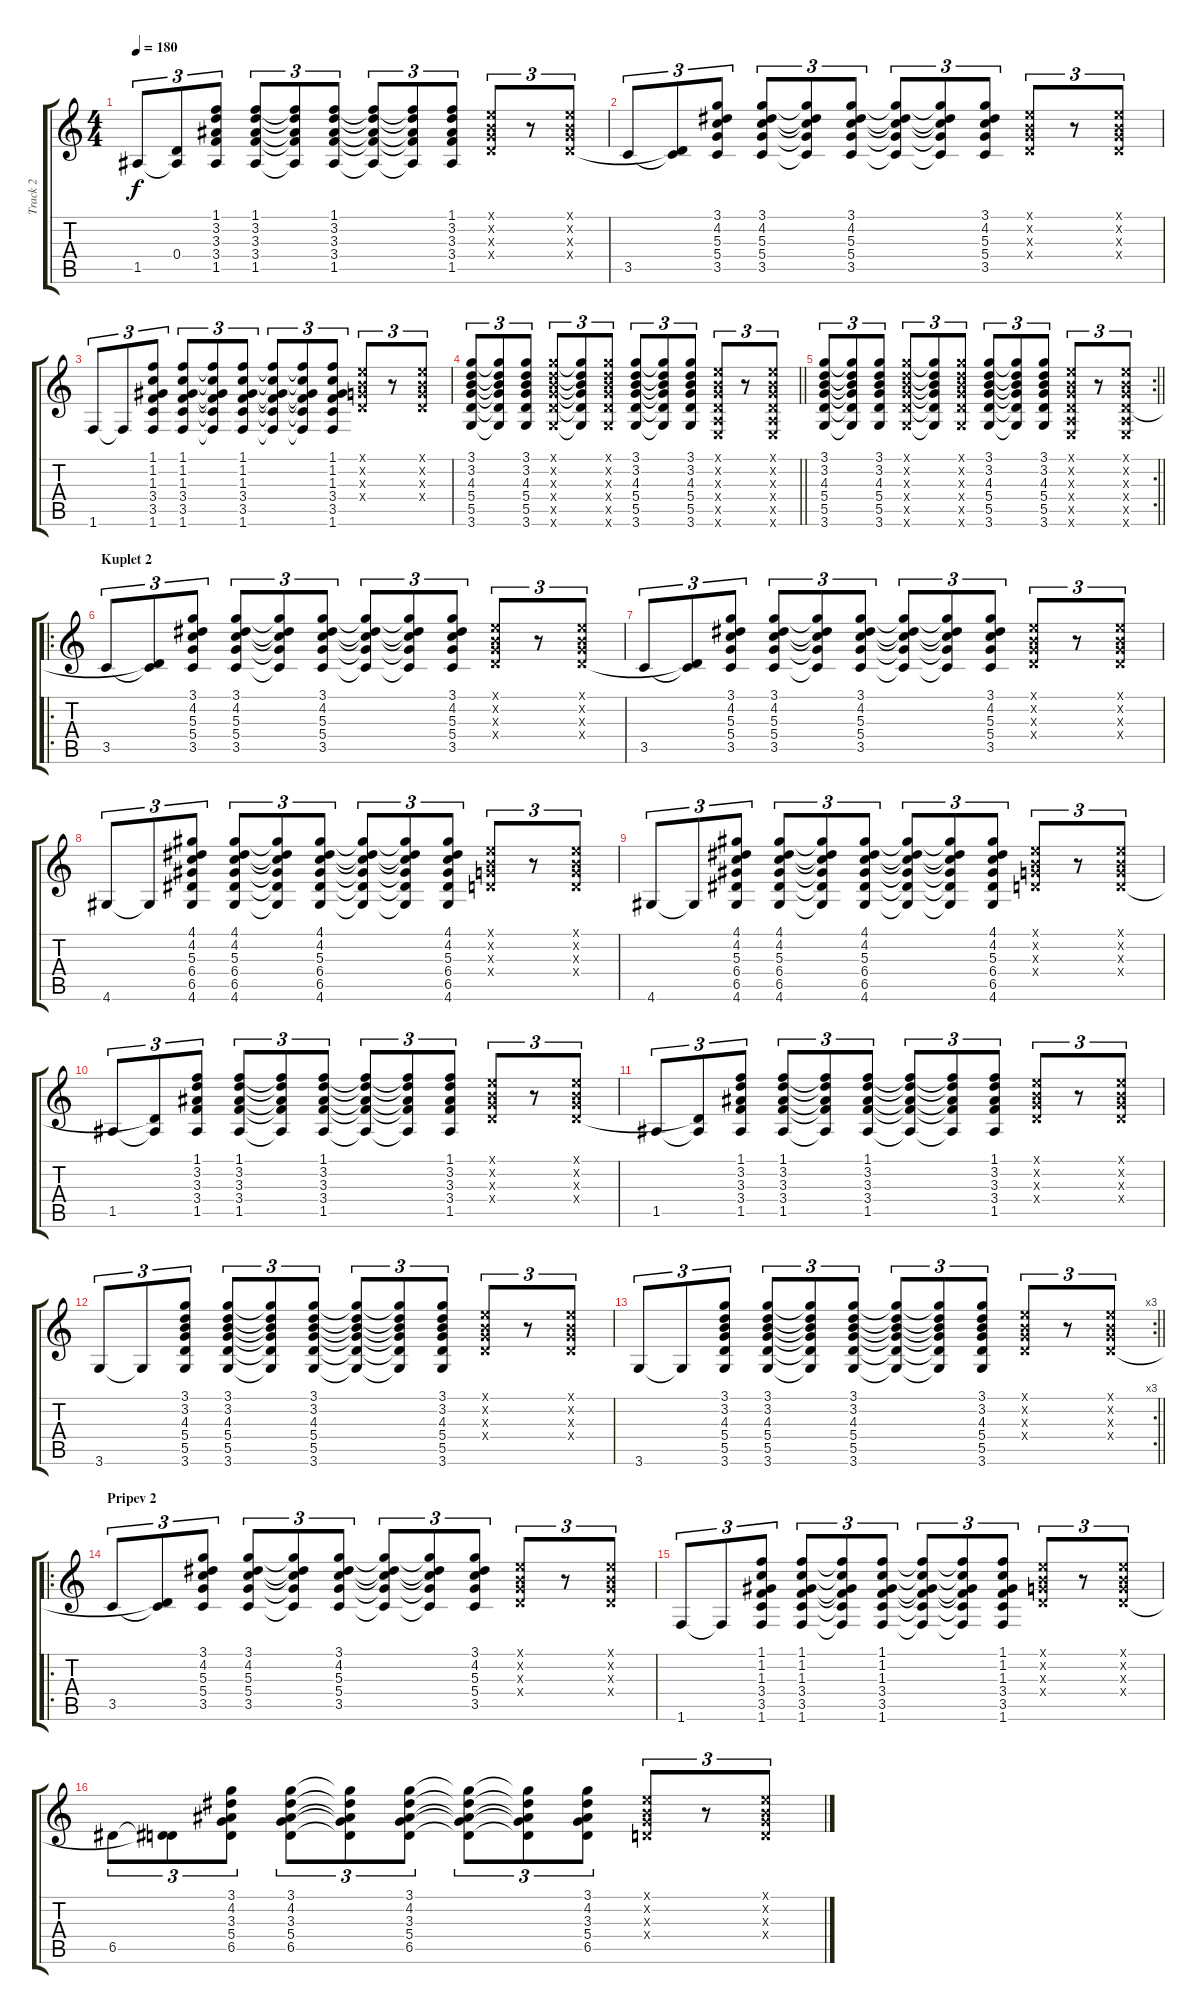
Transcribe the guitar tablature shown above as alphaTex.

\track ("Track 2" "Track 2") {instrument acousticguitarsteel}
\staff {score tabs}
\tuning (E4 B3 G3 D3 A2 E2) {hide}
\ts (4 4)
\tempo 180
\clef g2
\ks c
1.5.8{tu (3 2) dy f} (0.4{t} 1.5{t}).8{tu (3 2)} (1.1 3.2 3.3 3.4 1.5).8{tu (3 2)} (1.1 3.2 3.3 3.4 1.5).8{tu (3 2)} (1.1{t} 3.2{t} 3.3{t} 3.4{t} 1.5{t}).8{tu (3 2)} (1.1 3.2 3.3 3.4 1.5).8{tu (3 2)} (1.1{t} 3.2{t} 3.3{t} 3.4{t} 1.5{t}).8{tu (3 2)} (1.1{t} 3.2{t} 3.3{t} 3.4{t} 1.5{t}).8{tu (3 2)} (1.1 3.2 3.3 3.4 1.5).8{tu (3 2)} (0.1{x} 0.2{x} 0.3{x} 0.4{x}).8{tu (3 2)} r.8{tu (3 2)} (0.1{x} 0.2{x} 0.3{x} 0.4{x}).8{tu (3 2)} |
3.5.8{tu (3 2)} (0.4{t} 3.5{t}).8{tu (3 2)} (3.1 4.2 5.3 5.4 3.5).8{tu (3 2)} (3.1 4.2 5.3 5.4 3.5).8{tu (3 2)} (3.1{t} 4.2{t} 5.3{t} 5.4{t} 3.5{t}).8{tu (3 2)} (3.1 4.2 5.3 5.4 3.5).8{tu (3 2)} (3.1{t} 4.2{t} 5.3{t} 5.4{t} 3.5{t}).8{tu (3 2)} (3.1{t} 4.2{t} 5.3{t} 5.4{t} 3.5{t}).8{tu (3 2)} (3.1 4.2 5.3 5.4 3.5).8{tu (3 2)} (0.1{x} 0.2{x} 0.3{x} 0.4{x}).8{tu (3 2)} r.8{tu (3 2)} (0.1{x} 0.2{x} 0.3{x} 0.4{x}).8{tu (3 2)} |
1.6.8{tu (3 2)} 1.6{t}.8{tu (3 2)} (1.1 1.2 1.3 3.4 3.5 1.6).8{tu (3 2)} (1.1 1.2 1.3 3.4 3.5 1.6).8{tu (3 2)} (1.1{t} 1.2{t} 1.3{t} 3.4{t} 3.5{t} 1.6{t}).8{tu (3 2)} (1.1 1.2 1.3 3.4 3.5 1.6).8{tu (3 2)} (1.1{t} 1.2{t} 1.3{t} 3.4{t} 3.5{t} 1.6{t}).8{tu (3 2)} (1.1{t} 1.2{t} 1.3{t} 3.4{t} 3.5{t} 1.6{t}).8{tu (3 2)} (1.1 1.2 1.3 3.4 3.5 1.6).8{tu (3 2)} (0.1{x} 0.2{x} 0.3{x} 0.4{x}).8{tu (3 2)} r.8{tu (3 2)} (0.1{x} 0.2{x} 0.3{x} 0.4{x}).8{tu (3 2)} |
\barLineRight lightlight
(3.1 3.2 4.3 5.4 5.5 3.6).8{tu (3 2)} (3.1{t} 3.2{t} 4.3{t} 5.4{t} 5.5{t} 3.6{t}).8{tu (3 2)} (3.1 3.2 4.3 5.4 5.5 3.6).8{tu (3 2)} (3.1{x} 3.2{x} 4.3{x} 5.4{x} 5.5{x} 3.6{x}).8{tu (3 2)} (3.1{t} 3.2{t} 4.3{t} 5.4{t} 5.5{t} 3.6{t}).8{tu (3 2)} (3.1{x} 3.2{x} 4.3{x} 5.4{x} 5.5{x} 3.6{x}).8{tu (3 2)} (3.1 3.2 4.3 5.4 5.5 3.6).8{tu (3 2)} (3.1{t} 3.2{t} 4.3{t} 5.4{t} 5.5{t} 3.6{t}).8{tu (3 2)} (3.1 3.2 4.3 5.4 5.5 3.6).8{tu (3 2)} (0.1{x} 0.2{x} 0.3{x} 0.4{x} 0.5{x} 0.6{x}).8{tu (3 2)} r.8{tu (3 2)} (0.1{x} 0.2{x} 0.3{x} 0.4{x} 0.5{x} 0.6{x}).8{tu (3 2)} |
\rc 2
\barLineRight lightlight
(3.1 3.2 4.3 5.4 5.5 3.6).8{tu (3 2)} (3.1{t} 3.2{t} 4.3{t} 5.4{t} 5.5{t} 3.6{t}).8{tu (3 2)} (3.1 3.2 4.3 5.4 5.5 3.6).8{tu (3 2)} (3.1{x} 3.2{x} 4.3{x} 5.4{x} 5.5{x} 3.6{x}).8{tu (3 2)} (3.1{t} 3.2{t} 4.3{t} 5.4{t} 5.5{t} 3.6{t}).8{tu (3 2)} (3.1{x} 3.2{x} 4.3{x} 5.4{x} 5.5{x} 3.6{x}).8{tu (3 2)} (3.1 3.2 4.3 5.4 5.5 3.6).8{tu (3 2)} (3.1{t} 3.2{t} 4.3{t} 5.4{t} 5.5{t} 3.6{t}).8{tu (3 2)} (3.1 3.2 4.3 5.4 5.5 3.6).8{tu (3 2)} (0.1{x} 0.2{x} 0.3{x} 0.4{x} 0.5{x} 0.6{x}).8{tu (3 2)} r.8{tu (3 2)} (0.1{x} 0.2{x} 0.3{x} 0.4{x} 0.5{x} 0.6{x}).8{tu (3 2)} |
\ro
\section ("" "Kuplet 2")
3.5.8{tu (3 2)} (0.4{t} 3.5{t}).8{tu (3 2)} (3.1 4.2 5.3 5.4 3.5).8{tu (3 2)} (3.1 4.2 5.3 5.4 3.5).8{tu (3 2)} (3.1{t} 4.2{t} 5.3{t} 5.4{t} 3.5{t}).8{tu (3 2)} (3.1 4.2 5.3 5.4 3.5).8{tu (3 2)} (3.1{t} 4.2{t} 5.3{t} 5.4{t} 3.5{t}).8{tu (3 2)} (3.1{t} 4.2{t} 5.3{t} 5.4{t} 3.5{t}).8{tu (3 2)} (3.1 4.2 5.3 5.4 3.5).8{tu (3 2)} (0.1{x} 0.2{x} 0.3{x} 0.4{x}).8{tu (3 2)} r.8{tu (3 2)} (0.1{x} 0.2{x} 0.3{x} 0.4{x}).8{tu (3 2)} |
3.5.8{tu (3 2)} (0.4{t} 3.5{t}).8{tu (3 2)} (3.1 4.2 5.3 5.4 3.5).8{tu (3 2)} (3.1 4.2 5.3 5.4 3.5).8{tu (3 2)} (3.1{t} 4.2{t} 5.3{t} 5.4{t} 3.5{t}).8{tu (3 2)} (3.1 4.2 5.3 5.4 3.5).8{tu (3 2)} (3.1{t} 4.2{t} 5.3{t} 5.4{t} 3.5{t}).8{tu (3 2)} (3.1{t} 4.2{t} 5.3{t} 5.4{t} 3.5{t}).8{tu (3 2)} (3.1 4.2 5.3 5.4 3.5).8{tu (3 2)} (0.1{x} 0.2{x} 0.3{x} 0.4{x}).8{tu (3 2)} r.8{tu (3 2)} (0.1{x} 0.2{x} 0.3{x} 0.4{x}).8{tu (3 2)} |
4.6.8{tu (3 2)} 4.6{t}.8{tu (3 2)} (4.1 4.2 5.3 6.4 6.5 4.6).8{tu (3 2)} (4.1 4.2 5.3 6.4 6.5 4.6).8{tu (3 2)} (4.1{t} 4.2{t} 5.3{t} 6.4{t} 6.5{t} 4.6{t}).8{tu (3 2)} (4.1 4.2 5.3 6.4 6.5 4.6).8{tu (3 2)} (4.1{t} 4.2{t} 5.3{t} 6.4{t} 6.5{t} 4.6{t}).8{tu (3 2)} (4.1{t} 4.2{t} 5.3{t} 6.4{t} 6.5{t} 4.6{t}).8{tu (3 2)} (4.1 4.2 5.3 6.4 6.5 4.6).8{tu (3 2)} (0.1{x} 0.2{x} 0.3{x} 0.4{x}).8{tu (3 2)} r.8{tu (3 2)} (0.1{x} 0.2{x} 0.3{x} 0.4{x}).8{tu (3 2)} |
4.6.8{tu (3 2)} 4.6{t}.8{tu (3 2)} (4.1 4.2 5.3 6.4 6.5 4.6).8{tu (3 2)} (4.1 4.2 5.3 6.4 6.5 4.6).8{tu (3 2)} (4.1{t} 4.2{t} 5.3{t} 6.4{t} 6.5{t} 4.6{t}).8{tu (3 2)} (4.1 4.2 5.3 6.4 6.5 4.6).8{tu (3 2)} (4.1{t} 4.2{t} 5.3{t} 6.4{t} 6.5{t} 4.6{t}).8{tu (3 2)} (4.1{t} 4.2{t} 5.3{t} 6.4{t} 6.5{t} 4.6{t}).8{tu (3 2)} (4.1 4.2 5.3 6.4 6.5 4.6).8{tu (3 2)} (0.1{x} 0.2{x} 0.3{x} 0.4{x}).8{tu (3 2)} r.8{tu (3 2)} (0.1{x} 0.2{x} 0.3{x} 0.4{x}).8{tu (3 2)} |
1.5.8{tu (3 2)} (0.4{t} 1.5{t}).8{tu (3 2)} (1.1 3.2 3.3 3.4 1.5).8{tu (3 2)} (1.1 3.2 3.3 3.4 1.5).8{tu (3 2)} (1.1{t} 3.2{t} 3.3{t} 3.4{t} 1.5{t}).8{tu (3 2)} (1.1 3.2 3.3 3.4 1.5).8{tu (3 2)} (1.1{t} 3.2{t} 3.3{t} 3.4{t} 1.5{t}).8{tu (3 2)} (1.1{t} 3.2{t} 3.3{t} 3.4{t} 1.5{t}).8{tu (3 2)} (1.1 3.2 3.3 3.4 1.5).8{tu (3 2)} (0.1{x} 0.2{x} 0.3{x} 0.4{x}).8{tu (3 2)} r.8{tu (3 2)} (0.1{x} 0.2{x} 0.3{x} 0.4{x}).8{tu (3 2)} |
1.5.8{tu (3 2)} (0.4{t} 1.5{t}).8{tu (3 2)} (1.1 3.2 3.3 3.4 1.5).8{tu (3 2)} (1.1 3.2 3.3 3.4 1.5).8{tu (3 2)} (1.1{t} 3.2{t} 3.3{t} 3.4{t} 1.5{t}).8{tu (3 2)} (1.1 3.2 3.3 3.4 1.5).8{tu (3 2)} (1.1{t} 3.2{t} 3.3{t} 3.4{t} 1.5{t}).8{tu (3 2)} (1.1{t} 3.2{t} 3.3{t} 3.4{t} 1.5{t}).8{tu (3 2)} (1.1 3.2 3.3 3.4 1.5).8{tu (3 2)} (0.1{x} 0.2{x} 0.3{x} 0.4{x}).8{tu (3 2)} r.8{tu (3 2)} (0.1{x} 0.2{x} 0.3{x} 0.4{x}).8{tu (3 2)} |
3.6.8{tu (3 2)} 3.6{t}.8{tu (3 2)} (3.1 3.2 4.3 5.4 5.5 3.6).8{tu (3 2)} (3.1 3.2 4.3 5.4 5.5 3.6).8{tu (3 2)} (3.1{t} 3.2{t} 4.3{t} 5.4{t} 5.5{t} 3.6{t}).8{tu (3 2)} (3.1 3.2 4.3 5.4 5.5 3.6).8{tu (3 2)} (3.1{t} 3.2{t} 4.3{t} 5.4{t} 5.5{t} 3.6{t}).8{tu (3 2)} (3.1{t} 3.2{t} 4.3{t} 5.4{t} 5.5{t} 3.6{t}).8{tu (3 2)} (3.1 3.2 4.3 5.4 5.5 3.6).8{tu (3 2)} (0.1{x} 0.2{x} 0.3{x} 0.4{x}).8{tu (3 2)} r.8{tu (3 2)} (0.1{x} 0.2{x} 0.3{x} 0.4{x}).8{tu (3 2)} |
\rc 3
\barLineRight lightlight
3.6.8{tu (3 2)} 3.6{t}.8{tu (3 2)} (3.1 3.2 4.3 5.4 5.5 3.6).8{tu (3 2)} (3.1 3.2 4.3 5.4 5.5 3.6).8{tu (3 2)} (3.1{t} 3.2{t} 4.3{t} 5.4{t} 5.5{t} 3.6{t}).8{tu (3 2)} (3.1 3.2 4.3 5.4 5.5 3.6).8{tu (3 2)} (3.1{t} 3.2{t} 4.3{t} 5.4{t} 5.5{t} 3.6{t}).8{tu (3 2)} (3.1{t} 3.2{t} 4.3{t} 5.4{t} 5.5{t} 3.6{t}).8{tu (3 2)} (3.1 3.2 4.3 5.4 5.5 3.6).8{tu (3 2)} (0.1{x} 0.2{x} 0.3{x} 0.4{x}).8{tu (3 2)} r.8{tu (3 2)} (0.1{x} 0.2{x} 0.3{x} 0.4{x}).8{tu (3 2)} |
\ro
\section ("" "Pripev 2")
3.5.8{tu (3 2)} (0.4{t} 3.5{t}).8{tu (3 2)} (3.1 4.2 5.3 5.4 3.5).8{tu (3 2)} (3.1 4.2 5.3 5.4 3.5).8{tu (3 2)} (3.1{t} 4.2{t} 5.3{t} 5.4{t} 3.5{t}).8{tu (3 2)} (3.1 4.2 5.3 5.4 3.5).8{tu (3 2)} (3.1{t} 4.2{t} 5.3{t} 5.4{t} 3.5{t}).8{tu (3 2)} (3.1{t} 4.2{t} 5.3{t} 5.4{t} 3.5{t}).8{tu (3 2)} (3.1 4.2 5.3 5.4 3.5).8{tu (3 2)} (0.1{x} 0.2{x} 0.3{x} 0.4{x}).8{tu (3 2)} r.8{tu (3 2)} (0.1{x} 0.2{x} 0.3{x} 0.4{x}).8{tu (3 2)} |
1.6.8{tu (3 2)} 1.6{t}.8{tu (3 2)} (1.1 1.2 1.3 3.4 3.5 1.6).8{tu (3 2)} (1.1 1.2 1.3 3.4 3.5 1.6).8{tu (3 2)} (1.1{t} 1.2{t} 1.3{t} 3.4{t} 3.5{t} 1.6{t}).8{tu (3 2)} (1.1 1.2 1.3 3.4 3.5 1.6).8{tu (3 2)} (1.1{t} 1.2{t} 1.3{t} 3.4{t} 3.5{t} 1.6{t}).8{tu (3 2)} (1.1{t} 1.2{t} 1.3{t} 3.4{t} 3.5{t} 1.6{t}).8{tu (3 2)} (1.1 1.2 1.3 3.4 3.5 1.6).8{tu (3 2)} (0.1{x} 0.2{x} 0.3{x} 0.4{x}).8{tu (3 2)} r.8{tu (3 2)} (0.1{x} 0.2{x} 0.3{x} 0.4{x}).8{tu (3 2)} |
6.5.8{tu (3 2)} (0.4{t} 6.5{t}).8{tu (3 2)} (3.1 4.2 3.3 5.4 6.5).8{tu (3 2)} (3.1 4.2 3.3 5.4 6.5).8{tu (3 2)} (3.1{t} 4.2{t} 3.3{t} 5.4{t} 6.5{t}).8{tu (3 2)} (3.1 4.2 3.3 5.4 6.5).8{tu (3 2)} (3.1{t} 4.2{t} 3.3{t} 5.4{t} 6.5{t}).8{tu (3 2)} (3.1{t} 4.2{t} 3.3{t} 5.4{t} 6.5{t}).8{tu (3 2)} (3.1 4.2 3.3 5.4 6.5).8{tu (3 2)} (0.1{x} 0.2{x} 0.3{x} 0.4{x}).8{tu (3 2)} r.8{tu (3 2)} (0.1{x} 0.2{x} 0.3{x} 0.4{x}).8{tu (3 2)}
